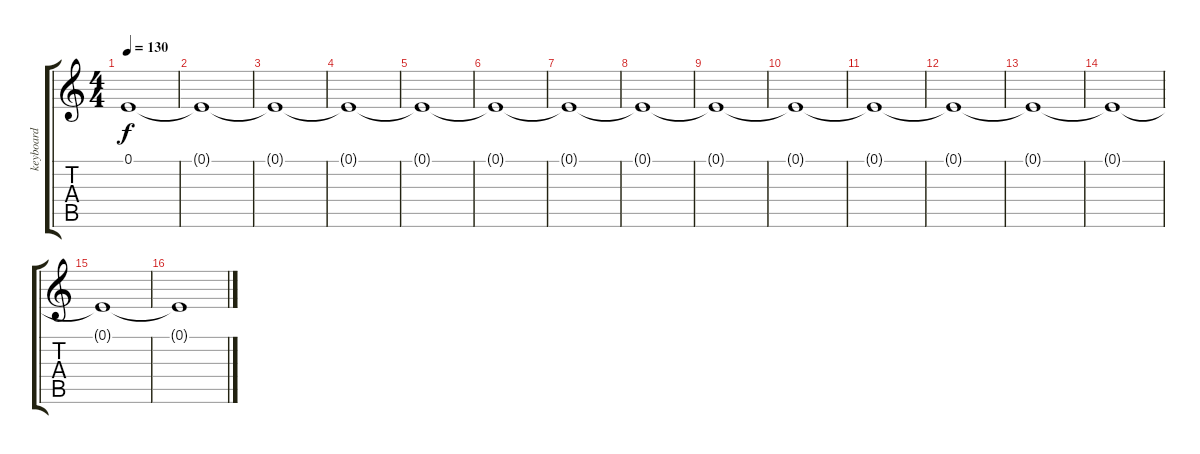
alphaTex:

\track ("keyboard" "keyboard") {instrument stringensemble1}
\staff {score tabs}
\tuning (E4 B3 G3 D3 A2 E2) {hide}
\ts (4 4)
\tempo 130
\clef g2
\ks c
0.1{t}.1{dy f} |
0.1{t}.1 |
0.1{t}.1 |
0.1{t}.1 |
0.1{t}.1 |
0.1{t}.1 |
0.1{t}.1 |
0.1{t}.1 |
0.1{t}.1 |
0.1{t}.1 |
0.1{t}.1 |
0.1{t}.1 |
0.1{t}.1 |
0.1{t}.1 |
0.1{t}.1 |
0.1{t}.1
